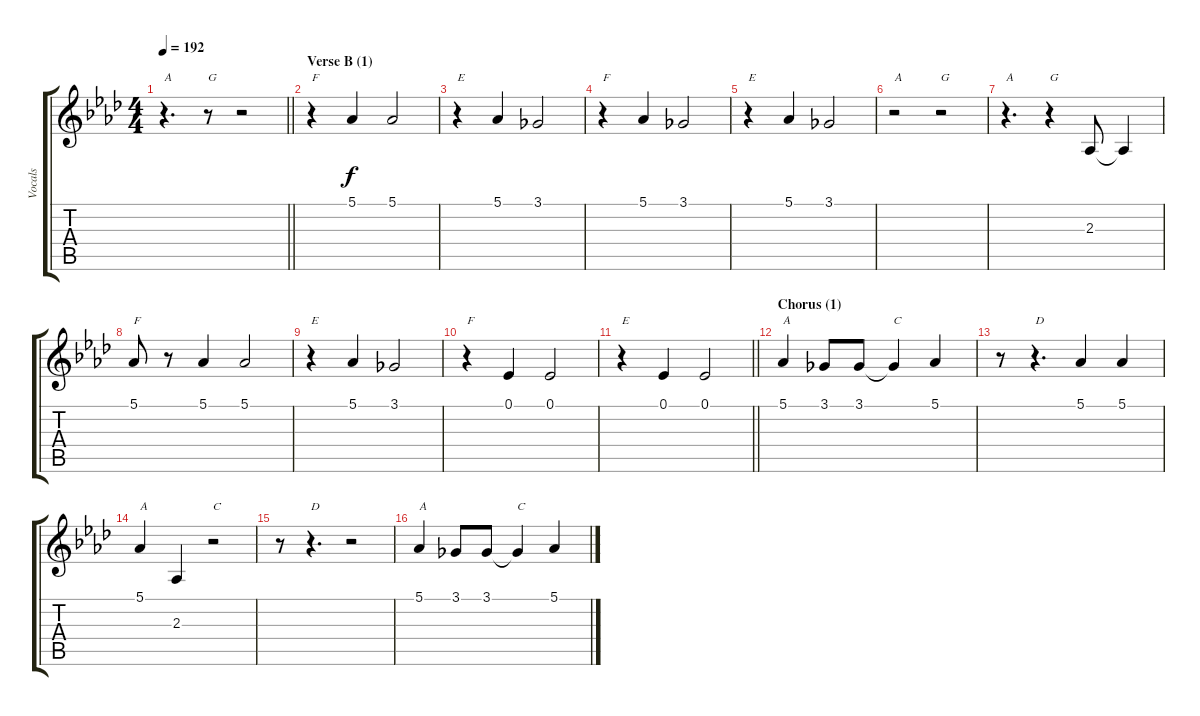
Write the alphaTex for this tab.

\track ("Vocals" "Vocals") {instrument sopranosax}
\staff {score tabs}
\tuning (Eb4 Bb3 Gb3 Db3 Ab2 Eb2) {hide}
\ts (4 4)
\tempo 192
\clef g2
\barLineRight lightlight
\ks ab
r.4{d txt "A" dy f} r.8{txt "G"} r.2 |
\section ("" "Verse B (1)")
r.4{txt "F"} 5.1.4 5.1.2 |
r.4{txt "E"} 5.1.4 3.1.2 |
r.4{txt "F"} 5.1.4 3.1.2 |
r.4{txt "E"} 5.1.4 3.1.2 |
r.2{txt "A"} r.2{txt "G"} |
r.4{d txt "A"} r.4{txt "G"} 2.3.8 2.3{t}.4 |
5.1.8{txt "F"} r.8 5.1.4 5.1.2 |
r.4{txt "E"} 5.1.4 3.1.2 |
r.4{txt "F"} 0.1.4 0.1.2 |
\barLineRight lightlight
r.4{txt "E"} 0.1.4 0.1.2 |
\section ("" "Chorus (1)")
5.1.4{txt "A"} 3.1.8 3.1.8 3.1{t}.4{txt "C"} 5.1.4 |
r.8 r.4{d txt "D"} 5.1.4 5.1.4 |
5.1.4{txt "A"} 2.3.4 r.2{txt "C"} |
r.8 r.4{d txt "D"} r.2 |
5.1.4{txt "A"} 3.1.8 3.1.8 3.1{t}.4{txt "C"} 5.1.4
